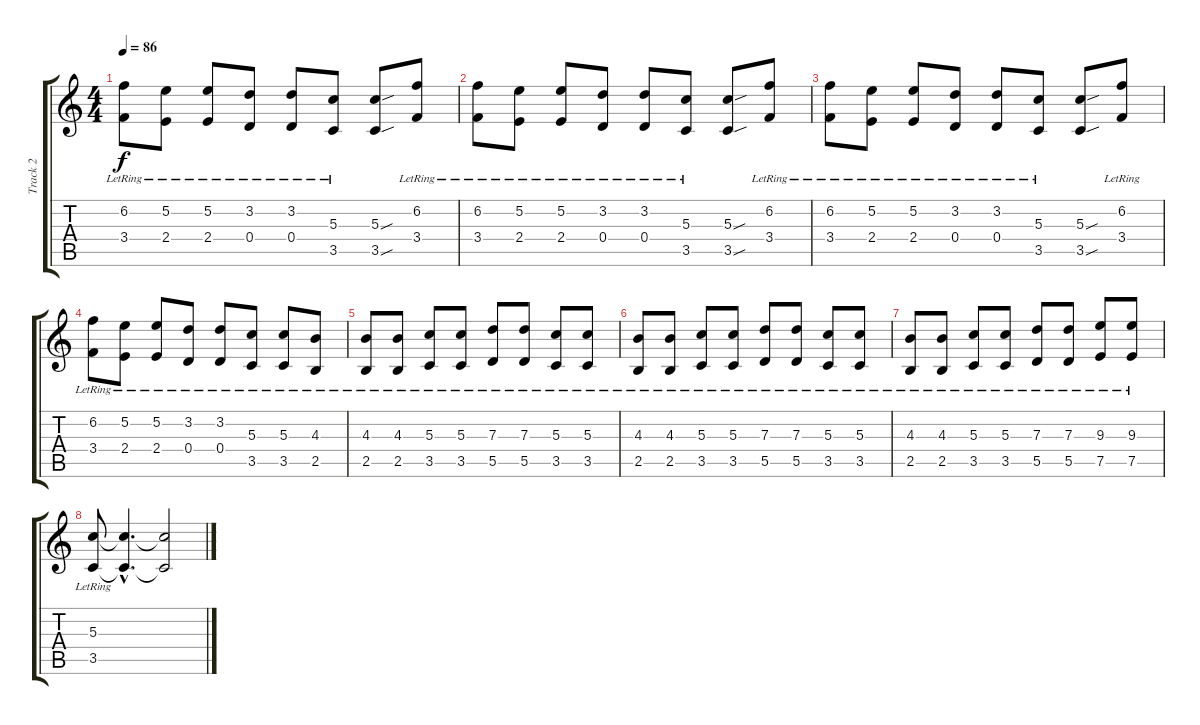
\track ("Track 2" "Track 2") {instrument electricguitarjazz}
\staff {score tabs}
\tuning (E4 B3 G3 D3 A2 E2) {hide}
\ts (4 4)
\tempo 86
\clef g2
\ks c
(6.2{lr} 3.4{lr}).8{dy f} (5.2{lr} 2.4{lr}).8 (5.2{lr} 2.4{lr}).8 (3.2{lr} 0.4{lr}).8 (3.2{lr} 0.4{lr}).8 (5.3{lr} 3.5{lr}).8 (5.3{sou} 3.5{sou}).8 (6.2{lr} 3.4{lr}).8 |
(6.2{lr} 3.4{lr}).8 (5.2{lr} 2.4{lr}).8 (5.2{lr} 2.4{lr}).8 (3.2{lr} 0.4{lr}).8 (3.2{lr} 0.4{lr}).8 (5.3{lr} 3.5{lr}).8 (5.3{sou} 3.5{sou}).8 (6.2{lr} 3.4{lr}).8 |
(6.2{lr} 3.4{lr}).8 (5.2{lr} 2.4{lr}).8 (5.2{lr} 2.4{lr}).8 (3.2{lr} 0.4{lr}).8 (3.2{lr} 0.4{lr}).8 (5.3{lr} 3.5{lr}).8 (5.3{sou} 3.5{sou}).8 (6.2{lr} 3.4{lr}).8 |
(6.2{lr} 3.4{lr}).8 (5.2{lr} 2.4{lr}).8 (5.2{lr} 2.4{lr}).8 (3.2{lr} 0.4{lr}).8 (3.2{lr} 0.4{lr}).8 (5.3{lr} 3.5{lr}).8 (5.3{lr} 3.5{lr}).8 (4.3{lr} 2.5{lr}).8 |
(4.3{lr} 2.5{lr}).8 (4.3{lr} 2.5{lr}).8 (5.3{lr} 3.5{lr}).8 (5.3{lr} 3.5{lr}).8 (7.3{lr} 5.5{lr}).8 (7.3{lr} 5.5{lr}).8 (5.3{lr} 3.5{lr}).8 (5.3{lr} 3.5{lr}).8 |
(4.3{lr} 2.5{lr}).8 (4.3{lr} 2.5{lr}).8 (5.3{lr} 3.5{lr}).8 (5.3{lr} 3.5{lr}).8 (7.3{lr} 5.5{lr}).8 (7.3{lr} 5.5{lr}).8 (5.3{lr} 3.5{lr}).8 (5.3{lr} 3.5{lr}).8 |
(4.3{lr} 2.5{lr}).8 (4.3{lr} 2.5{lr}).8 (5.3{lr} 3.5{lr}).8 (5.3{lr} 3.5{lr}).8 (7.3{lr} 5.5{lr}).8 (7.3{lr} 5.5{lr}).8 (9.3{lr} 7.5{lr}).8 (9.3{lr} 7.5{lr}).8 |
(5.3{lr} 3.5{lr}).8 (5.3{hac t} 3.5{hac t}).4{d} (5.3{t} 3.5{t}).2
